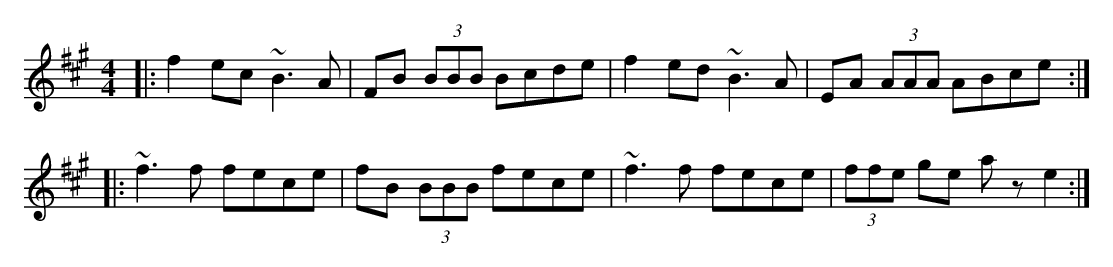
X:1
M:4/4
K:A
|:f2 ec ~B3 A|FB (3BBB Bcde|f2 ed ~B3 A|EA (3AAA ABce:|
|:~f3 f fece|fB (3BBB fece|~f3 f fece|(3ffe ge a z e2:|
